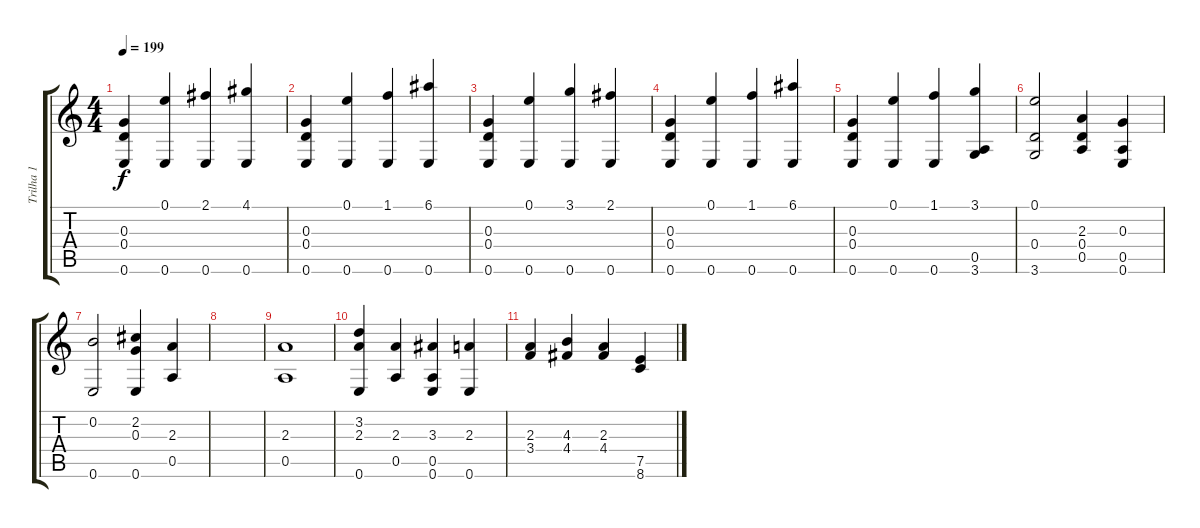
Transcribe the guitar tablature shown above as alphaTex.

\track ("Trilha 1" "Trilha 1") {instrument acousticguitarsteel}
\staff {score tabs}
\tuning (E4 B3 G3 D3 A2 E2) {hide}
\ts (4 4)
\tempo 199
\clef g2
\ks c
(0.3 0.4 0.6).4{dy f} (0.1 0.6).4 (2.1 0.6).4 (4.1 0.6).4 |
(0.3 0.4 0.6).4 (0.1 0.6).4 (1.1 0.6).4 (6.1 0.6).4 |
(0.3 0.4 0.6).4 (0.1 0.6).4 (3.1 0.6).4 (2.1 0.6).4 |
(0.3 0.4 0.6).4 (0.1 0.6).4 (1.1 0.6).4 (6.1 0.6).4 |
(0.3 0.4 0.6).4 (0.1 0.6).4 (1.1 0.6).4 (3.1 0.5 3.6).4 |
(0.1 0.4 3.6).2 (2.3 0.4 0.5).4 (0.3 0.5 0.6).4 |
(0.2 0.6).2 (2.2 0.3 0.6).4 (2.3 0.5).4 |
|
(2.3 0.5).1 |
(3.2 2.3 0.6).4 (2.3 0.5).4 (3.3 0.5 0.6).4 (2.3 0.6).4 |
(2.3 3.4).4 (4.3 4.4).4 (2.3 4.4).4 (7.5 8.6).4
